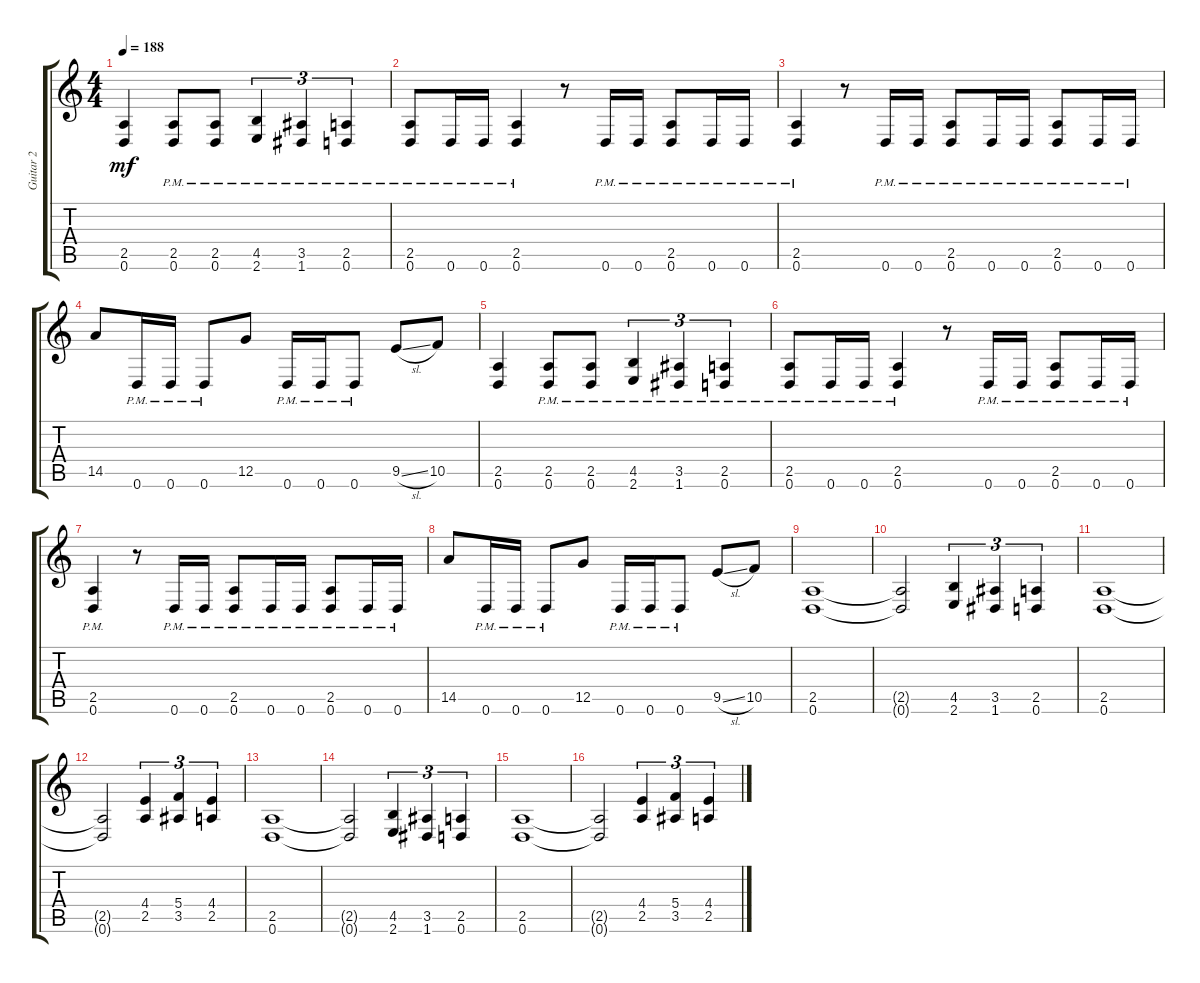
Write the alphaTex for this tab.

\track ("Guitar 2" "Guitar 2") {instrument distortionguitar}
\staff {score tabs}
\tuning (D4 A3 F3 C3 G2 D2) {hide}
\ts (4 4)
\tempo 188
\clef g2
\ks c
(2.5 0.6).4{dy mf} (2.5{pm} 0.6{pm}).8 (2.5{pm} 0.6{pm}).8 (4.5{pm} 2.6{pm}).4{tu (3 2)} (3.5{pm} 1.6{pm}).4{tu (3 2)} (2.5{pm} 0.6{pm}).4{tu (3 2)} |
(2.5{pm} 0.6{pm}).8 0.6{pm}.16 0.6{pm}.16 (2.5{pm} 0.6{pm}).4 r.8 0.6{pm}.16 0.6{pm}.16 (2.5{pm} 0.6{pm}).8 0.6{pm}.16 0.6{pm}.16 |
(2.5{pm} 0.6{pm}).4 r.8 0.6{pm}.16 0.6{pm}.16 (2.5{pm} 0.6{pm}).8 0.6{pm}.16 0.6{pm}.16 (2.5{pm} 0.6{pm}).8 0.6{pm}.16 0.6{pm}.16 |
14.5.8 0.6{pm}.16 0.6{pm}.16 0.6{pm}.8 12.5.8 0.6{pm}.16 0.6{pm}.16 0.6{pm}.8 9.5{sl}.8 10.5.8 |
(2.5 0.6).4 (2.5{pm} 0.6{pm}).8 (2.5{pm} 0.6{pm}).8 (4.5{pm} 2.6{pm}).4{tu (3 2)} (3.5{pm} 1.6{pm}).4{tu (3 2)} (2.5{pm} 0.6{pm}).4{tu (3 2)} |
(2.5{pm} 0.6{pm}).8 0.6{pm}.16 0.6{pm}.16 (2.5{pm} 0.6{pm}).4 r.8 0.6{pm}.16 0.6{pm}.16 (2.5{pm} 0.6{pm}).8 0.6{pm}.16 0.6{pm}.16 |
(2.5{pm} 0.6{pm}).4 r.8 0.6{pm}.16 0.6{pm}.16 (2.5{pm} 0.6{pm}).8 0.6{pm}.16 0.6{pm}.16 (2.5{pm} 0.6{pm}).8 0.6{pm}.16 0.6{pm}.16 |
14.5.8 0.6{pm}.16 0.6{pm}.16 0.6{pm}.8 12.5.8 0.6{pm}.16 0.6{pm}.16 0.6{pm}.8 9.5{sl}.8 10.5.8 |
(2.5 0.6).1 |
(2.5{t} 0.6{t}).2 (4.5 2.6).4{tu (3 2)} (3.5 1.6).4{tu (3 2)} (2.5 0.6).4{tu (3 2)} |
(2.5 0.6).1 |
(2.5{t} 0.6{t}).2 (4.4 2.5).4{tu (3 2)} (5.4 3.5).4{tu (3 2)} (4.4 2.5).4{tu (3 2)} |
(2.5 0.6).1 |
(2.5{t} 0.6{t}).2 (4.5 2.6).4{tu (3 2)} (3.5 1.6).4{tu (3 2)} (2.5 0.6).4{tu (3 2)} |
(2.5 0.6).1 |
(2.5{t} 0.6{t}).2 (4.4 2.5).4{tu (3 2)} (5.4 3.5).4{tu (3 2)} (4.4 2.5).4{tu (3 2)}
